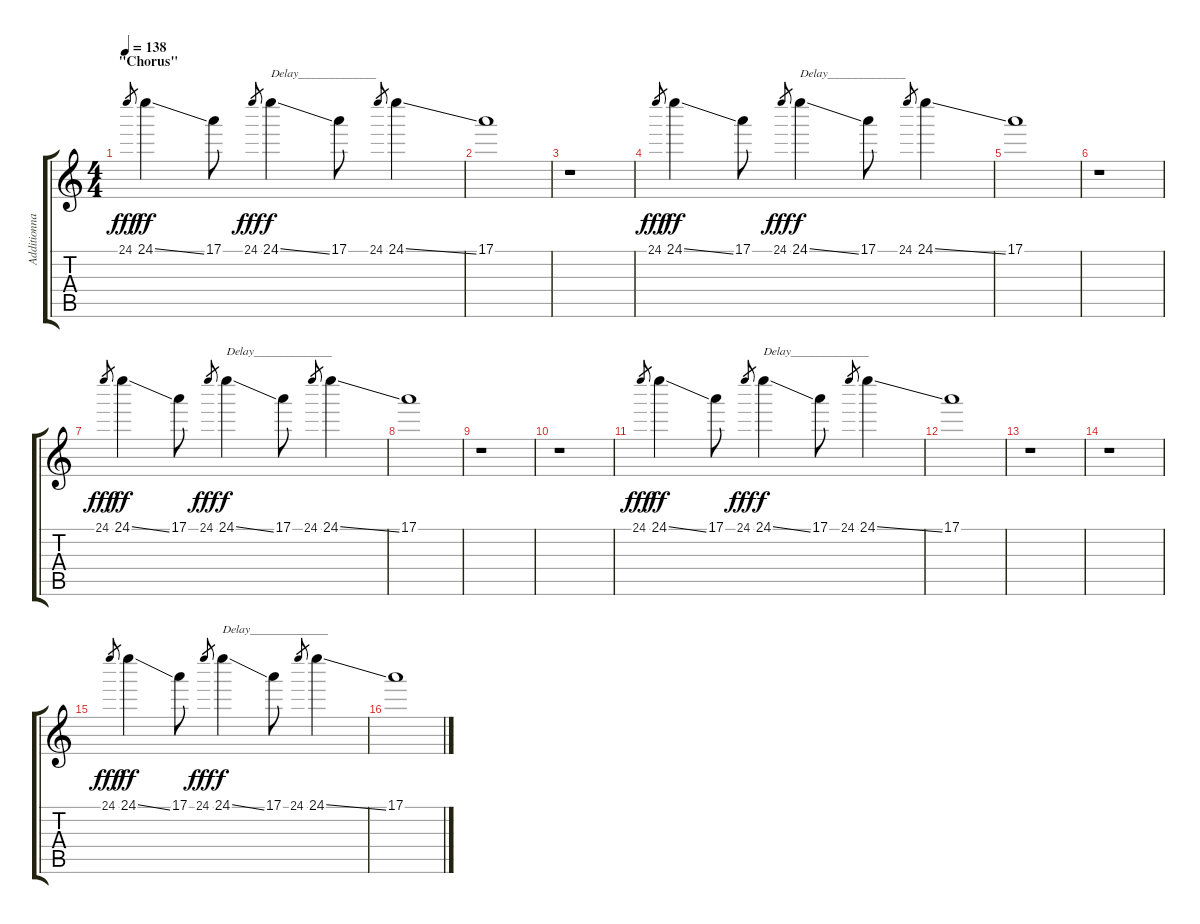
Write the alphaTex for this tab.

\track ("Additionnal Guitar" "Additionna") {instrument distortionguitar}
\staff {score tabs}
\tuning (E4 B3 G3 D3 A2 E2) {hide}
\ts (4 4)
\section ("" "\"Chorus\"")
\tempo 138
\clef g2
\ks c
24.1.8{gr dy fff} 24.1{ss}.4{dy ff volume 14} 17.1.8 24.1.8{gr dy fff} 24.1{ss}.4{txt "Delay_____________" dy f} 17.1.8 24.1.8{gr} 24.1{ss}.4 |
17.1.1 |
r.1 |
24.1.8{gr dy fff} 24.1{ss}.4{dy ff volume 14} 17.1.8 24.1.8{gr dy fff} 24.1{ss}.4{txt "Delay_____________" dy f} 17.1.8 24.1.8{gr} 24.1{ss}.4 |
17.1.1 |
r.1 |
24.1.8{gr dy fff} 24.1{ss}.4{dy ff volume 14} 17.1.8 24.1.8{gr dy fff} 24.1{ss}.4{txt "Delay_____________" dy f} 17.1.8 24.1.8{gr} 24.1{ss}.4 |
17.1.1 |
r.1 |
r.1 |
24.1.8{gr dy fff} 24.1{ss}.4{dy ff volume 14} 17.1.8 24.1.8{gr dy fff} 24.1{ss}.4{txt "Delay_____________" dy f} 17.1.8 24.1.8{gr} 24.1{ss}.4 |
17.1.1 |
r.1 |
r.1 |
24.1.8{gr dy fff} 24.1{ss}.4{dy ff volume 14} 17.1.8 24.1.8{gr dy fff} 24.1{ss}.4{txt "Delay_____________" dy f} 17.1.8 24.1.8{gr} 24.1{ss}.4 |
17.1.1
